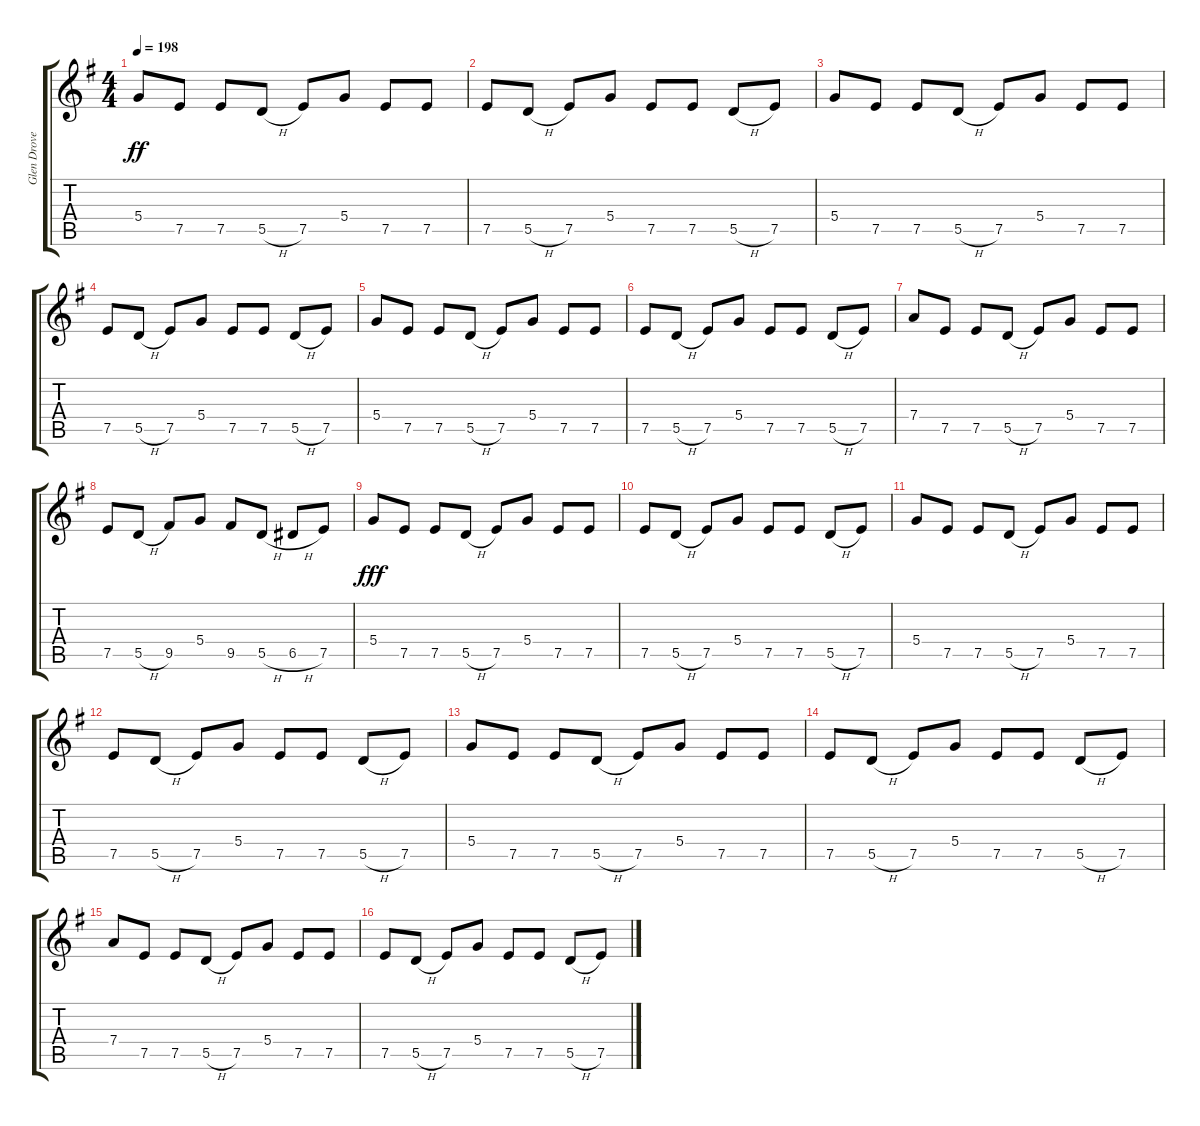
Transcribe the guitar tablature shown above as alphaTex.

\track ("Glen Drover" "Glen Drove") {instrument overdrivenguitar}
\staff {score tabs}
\tuning (E4 B3 G3 D3 A2 E2) {hide}
\ts (4 4)
\tempo 198
\clef g2
\ks g
5.4.8{dy ff} 7.5.8 7.5.8 5.5{h}.8 7.5.8 5.4.8 7.5.8 7.5.8 |
7.5.8 5.5{h}.8 7.5.8 5.4.8 7.5.8 7.5.8 5.5{h}.8 7.5.8 |
5.4.8 7.5.8 7.5.8 5.5{h}.8 7.5.8 5.4.8 7.5.8 7.5.8 |
7.5.8 5.5{h}.8 7.5.8 5.4.8 7.5.8 7.5.8 5.5{h}.8 7.5.8 |
5.4.8 7.5.8 7.5.8 5.5{h}.8 7.5.8 5.4.8 7.5.8 7.5.8 |
7.5.8 5.5{h}.8 7.5.8 5.4.8 7.5.8 7.5.8 5.5{h}.8 7.5.8 |
7.4.8 7.5.8 7.5.8 5.5{h}.8 7.5.8 5.4.8 7.5.8 7.5.8 |
7.5.8 5.5{h}.8 9.5.8 5.4.8 9.5.8 5.5{h}.8 6.5{h}.8 7.5.8 |
5.4.8{dy fff} 7.5.8 7.5.8 5.5{h}.8 7.5.8 5.4.8 7.5.8 7.5.8 |
7.5.8 5.5{h}.8 7.5.8 5.4.8 7.5.8 7.5.8 5.5{h}.8 7.5.8 |
5.4.8 7.5.8 7.5.8 5.5{h}.8 7.5.8 5.4.8 7.5.8 7.5.8 |
7.5.8 5.5{h}.8 7.5.8 5.4.8 7.5.8 7.5.8 5.5{h}.8 7.5.8 |
5.4.8 7.5.8 7.5.8 5.5{h}.8 7.5.8 5.4.8 7.5.8 7.5.8 |
7.5.8 5.5{h}.8 7.5.8 5.4.8 7.5.8 7.5.8 5.5{h}.8 7.5.8 |
7.4.8 7.5.8 7.5.8 5.5{h}.8 7.5.8 5.4.8 7.5.8 7.5.8 |
7.5.8 5.5{h}.8 7.5.8 5.4.8 7.5.8 7.5.8 5.5{h}.8 7.5.8
